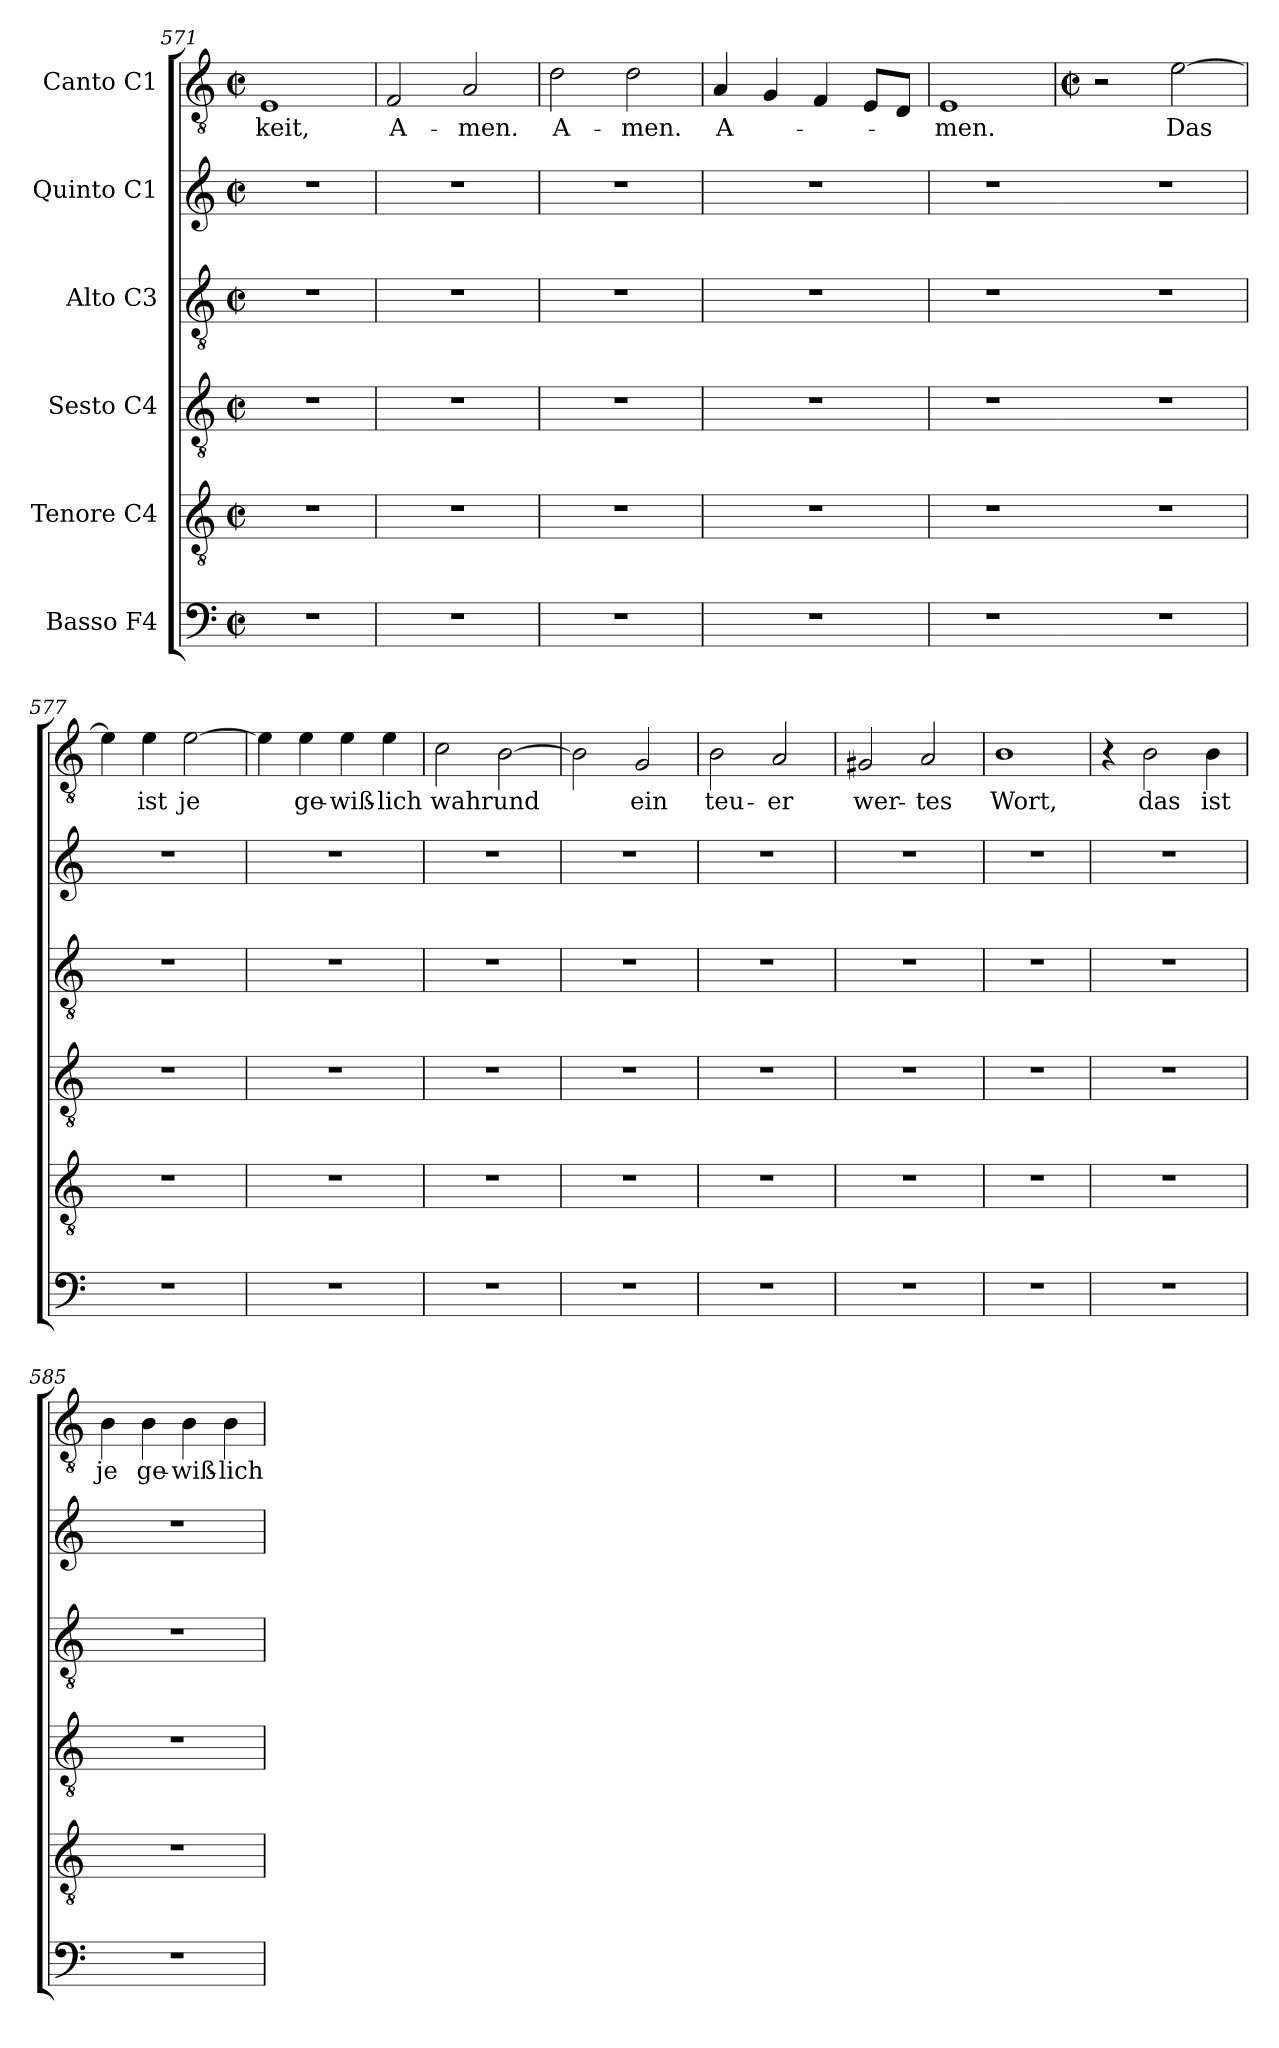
**kern	**kern	**kern	**kern	**kern	**kern	**text
*part6	*part5	*part4	*part3	*part2	*part1	*part1
*staff6	*staff5	*staff4	*staff3	*staff2	*staff1	*staff1
*I"Basso  F4	*I"Tenore  C4	*I"Sesto  C4	*I"Alto  C3	*I"Quinto  C1	*I"Canto C1	*
*clefF4	*clefGv2	*clefGv2	*clefGv2	*clefG2	*clefGv2	*
*M2/2	*M2/2	*M2/2	*M2/2	*M2/2	*M2/2	*
*met(c|)	*met(c|)	*met(c|)	*met(c|)	*met(c|)	*met(c|)	*
=571	=571	=571	=571	=571	=571	=571
!	!	!	!	!	!	!LO:LY:b:cj
1r	1r	1r	1r	1r	1E	-keit,
=572	=572	=572	=572	=572	=572	=572
!	!	!	!	!	!	!LO:LY:b:cj
1r	1r	1r	1r	1r	2F/	A-
!	!	!	!	!	!	!LO:LY:b:cj
.	.	.	.	.	2A/	-men.
=573	=573	=573	=573	=573	=573	=573
!	!	!	!	!	!	!LO:LY:b:cj
1r	1r	1r	1r	1r	2d\	A-
!	!	!	!	!	!	!LO:LY:b:cj
.	.	.	.	.	2d\	-men.
=574	=574	=574	=574	=574	=574	=574
!	!	!	!	!	!	!LO:LY:b:cj
1r	1r	1r	1r	1r	4A/	A-
.	.	.	.	.	4G/	.
.	.	.	.	.	4F/	.
.	.	.	.	.	8E/L	.
.	.	.	.	.	8D/J	.
=575	=575	=575	=575	=575	=575	=575
!	!	!	!	!	!	!LO:LY:b:cj
1r	1r	1r	1r	1r	1E	-men.
!!LO:PB:g=z
=576	=576	=576	=576	=576	=576!	=576!
*	*	*	*	*	*M2/2	*
*	*	*	*	*	*met(c|)	*
1r	1r	1r	1r	1r	2r	.
!	!	!	!	!	!	!LO:LY:b:cj
.	.	.	.	.	[>2e\	Das
=577	=577	=577	=577	=577	=577	=577
1r	1r	1r	1r	1r	4e\]	.
!	!	!	!	!	!	!LO:LY:b:cj
.	.	.	.	.	4e\	ist
!	!	!	!	!	!	!LO:LY:b:cj
.	.	.	.	.	[>2e\	je
=578	=578	=578	=578	=578	=578	=578
1r	1r	1r	1r	1r	4e\]	.
!	!	!	!	!	!	!LO:LY:b:cj
.	.	.	.	.	4e\	ge-
!	!	!	!	!	!	!LO:LY:b
.	.	.	.	.	4e\	-wiß-
!	!	!	!	!	!	!LO:LY:b:rj
.	.	.	.	.	4e\	-lich
=579	=579	=579	=579	=579	=579	=579
!	!	!	!	!	!	!LO:LY:b:cj
1r	1r	1r	1r	1r	2c\	wahr
!	!	!	!	!	!	!LO:LY:b:cj
.	.	.	.	.	[>2B\	und
=580	=580	=580	=580	=580	=580	=580
1r	1r	1r	1r	1r	2B\]	.
!	!	!	!	!	!	!LO:LY:b:cj
.	.	.	.	.	2G/	ein
=581	=581	=581	=581	=581	=581	=581
!	!	!	!	!	!	!LO:LY:b:cj
1r	1r	1r	1r	1r	2B\	teu-
!	!	!	!	!	!	!LO:LY:b:cj
.	.	.	.	.	2A/	-er
=582	=582	=582	=582	=582	=582	=582
!	!	!	!	!	!	!LO:LY:b:cj
1r	1r	1r	1r	1r	2G#X/	wer-
!	!	!	!	!	!	!LO:LY:b:cj
.	.	.	.	.	2A/	-tes
!!LO:LB:g=z
=583	=583	=583	=583	=583	=583	=583
!	!	!	!	!	!	!LO:LY:b:cj
1r	1r	1r	1r	1r	1B	Wort,
=584	=584	=584	=584	=584	=584	=584
1r	1r	1r	1r	1r	4r	.
!	!	!	!	!	!	!LO:LY:b:cj
.	.	.	.	.	2B\	das
!	!	!	!	!	!	!LO:LY:b:cj
.	.	.	.	.	4B\	ist
=585	=585	=585	=585	=585	=585	=585
!	!	!	!	!	!	!LO:LY:b:cj
1r	1r	1r	1r	1r	4B\	je
!	!	!	!	!	!	!LO:LY:b:cj
.	.	.	.	.	4B\	ge-
!	!	!	!	!	!	!LO:LY:b
.	.	.	.	.	4B\	-wiß-
!	!	!	!	!	!	!LO:LY:b:rj
.	.	.	.	.	4B\	-lich
=	=	=	=	=	=	=
*-	*-	*-	*-	*-	*-	*-
